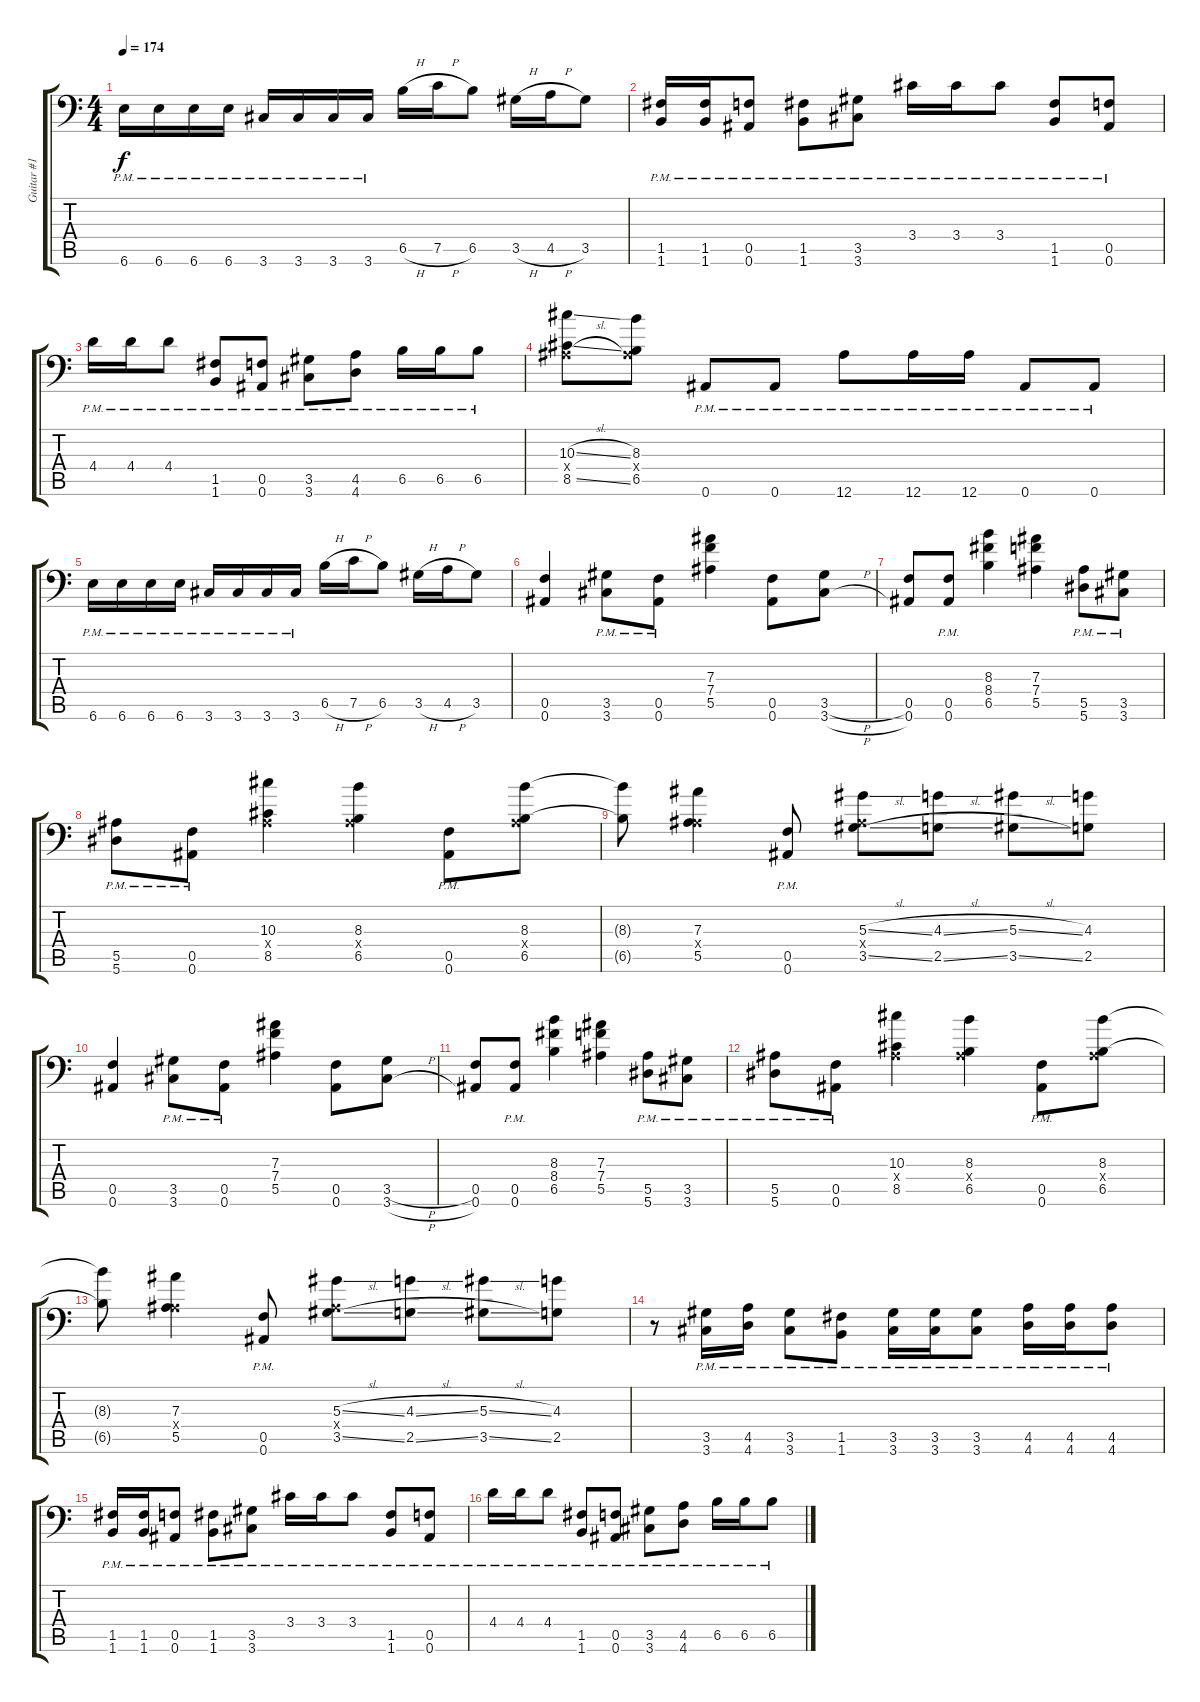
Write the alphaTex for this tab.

\track ("Guitar #1" "Guitar #1") {instrument overdrivenguitar}
\staff {score tabs}
\tuning (C4 G3 Eb3 Bb2 F2 Bb1) {hide}
\ts (4 4)
\tempo 174
\clef f4
\ks c
6.6{pm}.16{dy f} 6.6{pm}.16 6.6{pm}.16 6.6{pm}.16 3.6{pm}.16 3.6{pm}.16 3.6{pm}.16 3.6{pm}.16 6.5{h}.16 7.5{h}.16 6.5.8 3.5{h}.16 4.5{h}.16 3.5.8 |
(1.5{pm} 1.6{pm}).16 (1.5{pm} 1.6{pm}).16 (0.5{pm} 0.6{pm}).8 (1.5{pm} 1.6{pm}).8 (3.5{pm} 3.6{pm}).8 3.4{pm}.16 3.4{pm}.16 3.4{pm}.8 (1.5{pm} 1.6{pm}).8 (0.5{pm} 0.6{pm}).8 |
4.4{pm}.16 4.4{pm}.16 4.4{pm}.8 (1.5{pm} 1.6{pm}).8 (0.5{pm} 0.6{pm}).8 (3.5{pm} 3.6{pm}).8 (4.5{pm} 4.6{pm}).8 6.5{pm}.16 6.5{pm}.16 6.5{pm}.8 |
(10.3{sl} 0.4{x} 8.5{sl}).8 (8.3 0.4{x} 6.5).8 0.6{pm}.8 0.6{pm}.8 12.6{pm}.8 12.6{pm}.16 12.6{pm}.16 0.6{pm}.8 0.6{pm}.8 |
6.6{pm}.16 6.6{pm}.16 6.6{pm}.16 6.6{pm}.16 3.6{pm}.16 3.6{pm}.16 3.6{pm}.16 3.6{pm}.16 6.5{h}.16 7.5{h}.16 6.5.8 3.5{h}.16 4.5{h}.16 3.5.8 |
(0.5 0.6).4 (3.5{pm} 3.6{pm}).8 (0.5{pm} 0.6{pm}).8 (7.3 7.4 5.5).4 (0.5 0.6).8 (3.5{h} 3.6{h}).8 |
(0.5 0.6).8 (0.5{pm} 0.6{pm}).8 (8.3 8.4 6.5).4 (7.3 7.4 5.5).4 (5.5{pm} 5.6{pm}).8 (3.5{pm} 3.6{pm}).8 |
(5.5{pm} 5.6{pm}).8 (0.5{pm} 0.6{pm}).8 (10.3 0.4{x} 8.5).4 (8.3 0.4{x} 6.5).4 (0.5{pm} 0.6{pm}).8 (8.3 0.4{x} 6.5).8 |
(8.3{t} 6.5{t}).8 (7.3 0.4{x} 5.5).4 (0.5{pm} 0.6{pm}).8 (5.3{sl} 0.4{x} 3.5{sl}).8 (4.3{sl} 2.5{sl}).8 (5.3{sl} 3.5{sl}).8 (4.3 2.5).8 |
(0.5 0.6).4 (3.5{pm} 3.6{pm}).8 (0.5{pm} 0.6{pm}).8 (7.3 7.4 5.5).4 (0.5 0.6).8 (3.5{h} 3.6{h}).8 |
(0.5 0.6).8 (0.5{pm} 0.6{pm}).8 (8.3 8.4 6.5).4 (7.3 7.4 5.5).4 (5.5{pm} 5.6{pm}).8 (3.5{pm} 3.6{pm}).8 |
(5.5{pm} 5.6{pm}).8 (0.5{pm} 0.6{pm}).8 (10.3 0.4{x} 8.5).4 (8.3 0.4{x} 6.5).4 (0.5{pm} 0.6{pm}).8 (8.3 0.4{x} 6.5).8 |
(8.3{t} 6.5{t}).8 (7.3 0.4{x} 5.5).4 (0.5{pm} 0.6{pm}).8 (5.3{sl} 0.4{x} 3.5{sl}).8 (4.3{sl} 2.5{sl}).8 (5.3{sl} 3.5{sl}).8 (4.3 2.5).8 |
r.8 (3.5{pm} 3.6{pm}).16 (4.5{pm} 4.6{pm}).16 (3.5{pm} 3.6{pm}).8 (1.5{pm} 1.6{pm}).8 (3.5{pm} 3.6{pm}).16 (3.5{pm} 3.6{pm}).16 (3.5{pm} 3.6{pm}).8 (4.5{pm} 4.6{pm}).16 (4.5{pm} 4.6{pm}).16 (4.5{pm} 4.6{pm}).8 |
(1.5{pm} 1.6{pm}).16 (1.5{pm} 1.6{pm}).16 (0.5{pm} 0.6{pm}).8 (1.5{pm} 1.6{pm}).8 (3.5{pm} 3.6{pm}).8 3.4{pm}.16 3.4{pm}.16 3.4{pm}.8 (1.5{pm} 1.6{pm}).8 (0.5{pm} 0.6{pm}).8 |
4.4{pm}.16 4.4{pm}.16 4.4{pm}.8 (1.5{pm} 1.6{pm}).8 (0.5{pm} 0.6{pm}).8 (3.5{pm} 3.6{pm}).8 (4.5{pm} 4.6{pm}).8 6.5{pm}.16 6.5{pm}.16 6.5{pm}.8
